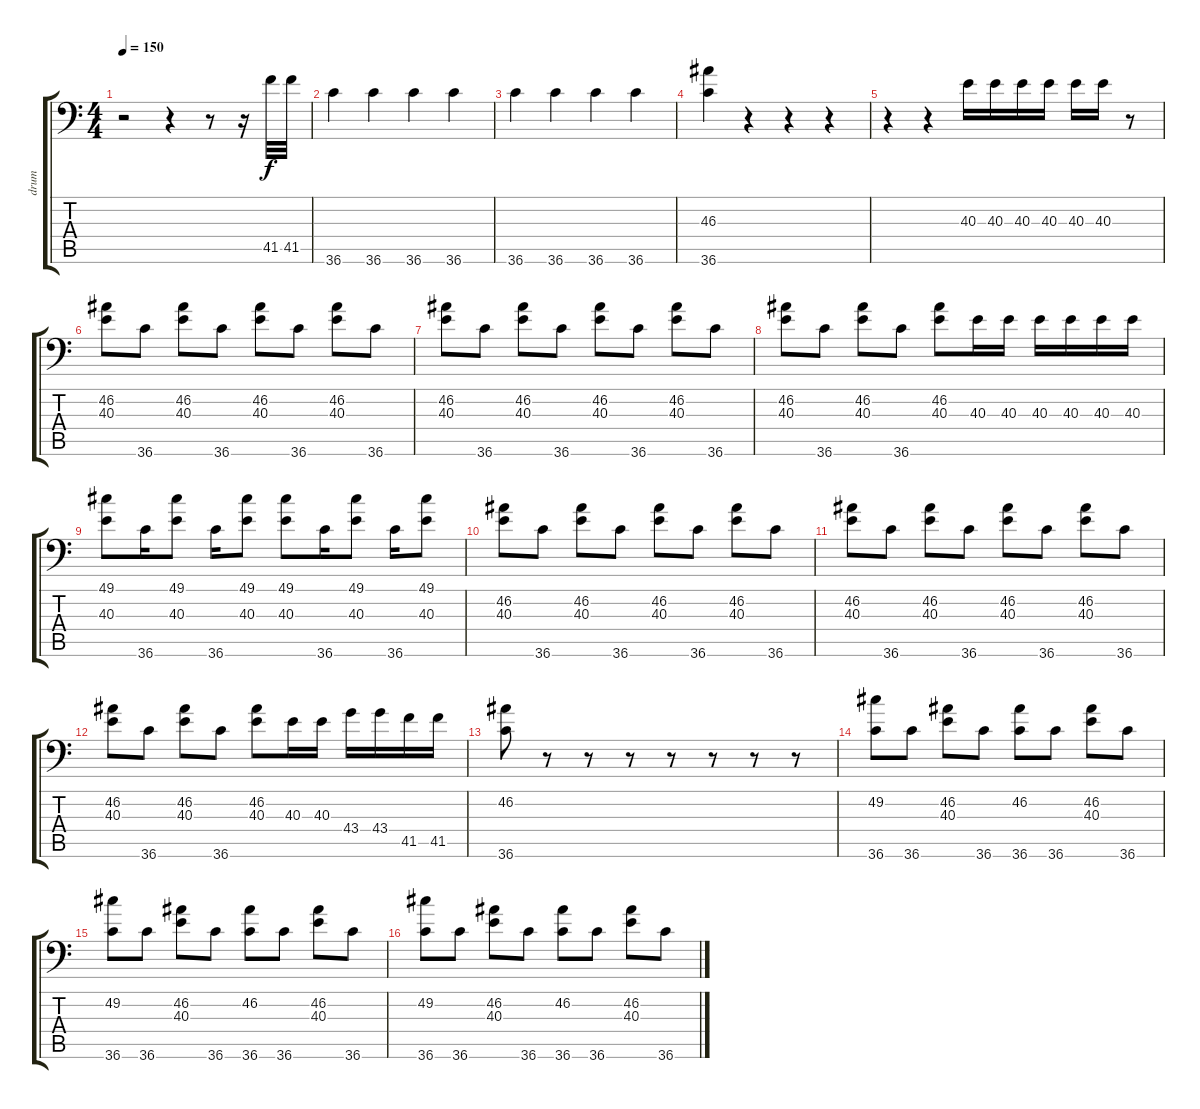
\track ("drum" "drum") {instrument acousticgrandpiano}
\staff {score tabs}
\tuning (C-1 C-1 C-1 C-1 C-1 C-1) {hide}
\ts (4 4)
\tempo 150
\clef f4
\ks c
r.2{dy f} r.4 r.8 r.16 41.5.32 41.5.32 |
36.6.4 36.6.4 36.6.4 36.6.4 |
36.6.4 36.6.4 36.6.4 36.6.4 |
(46.3 36.6).4 r.4 r.4 r.4 |
r.4 r.4 40.3.16 40.3.16 40.3.16 40.3.16 40.3.16 40.3.16 r.8 |
(46.2 40.3).8 36.6.8 (46.2 40.3).8 36.6.8 (46.2 40.3).8 36.6.8 (46.2 40.3).8 36.6.8 |
(46.2 40.3).8 36.6.8 (46.2 40.3).8 36.6.8 (46.2 40.3).8 36.6.8 (46.2 40.3).8 36.6.8 |
(46.2 40.3).8 36.6.8 (46.2 40.3).8 36.6.8 (46.2 40.3).8 40.3.16 40.3.16 40.3.16 40.3.16 40.3.16 40.3.16 |
(49.1 40.3).8 36.6.16 (49.1 40.3).8 36.6.16 (49.1 40.3).8 (49.1 40.3).8 36.6.16 (49.1 40.3).8 36.6.16 (49.1 40.3).8 |
(46.2 40.3).8 36.6.8 (46.2 40.3).8 36.6.8 (46.2 40.3).8 36.6.8 (46.2 40.3).8 36.6.8 |
(46.2 40.3).8 36.6.8 (46.2 40.3).8 36.6.8 (46.2 40.3).8 36.6.8 (46.2 40.3).8 36.6.8 |
(46.2 40.3).8 36.6.8 (46.2 40.3).8 36.6.8 (46.2 40.3).8 40.3.16 40.3.16 43.4.16 43.4.16 41.5.16 41.5.16 |
(46.2 36.6).8 r.8 r.8 r.8 r.8 r.8 r.8 r.8 |
(49.2 36.6).8 36.6.8 (46.2 40.3).8 36.6.8 (46.2 36.6).8 36.6.8 (46.2 40.3).8 36.6.8 |
(49.2 36.6).8 36.6.8 (46.2 40.3).8 36.6.8 (46.2 36.6).8 36.6.8 (46.2 40.3).8 36.6.8 |
(49.2 36.6).8 36.6.8 (46.2 40.3).8 36.6.8 (46.2 36.6).8 36.6.8 (46.2 40.3).8 36.6.8
